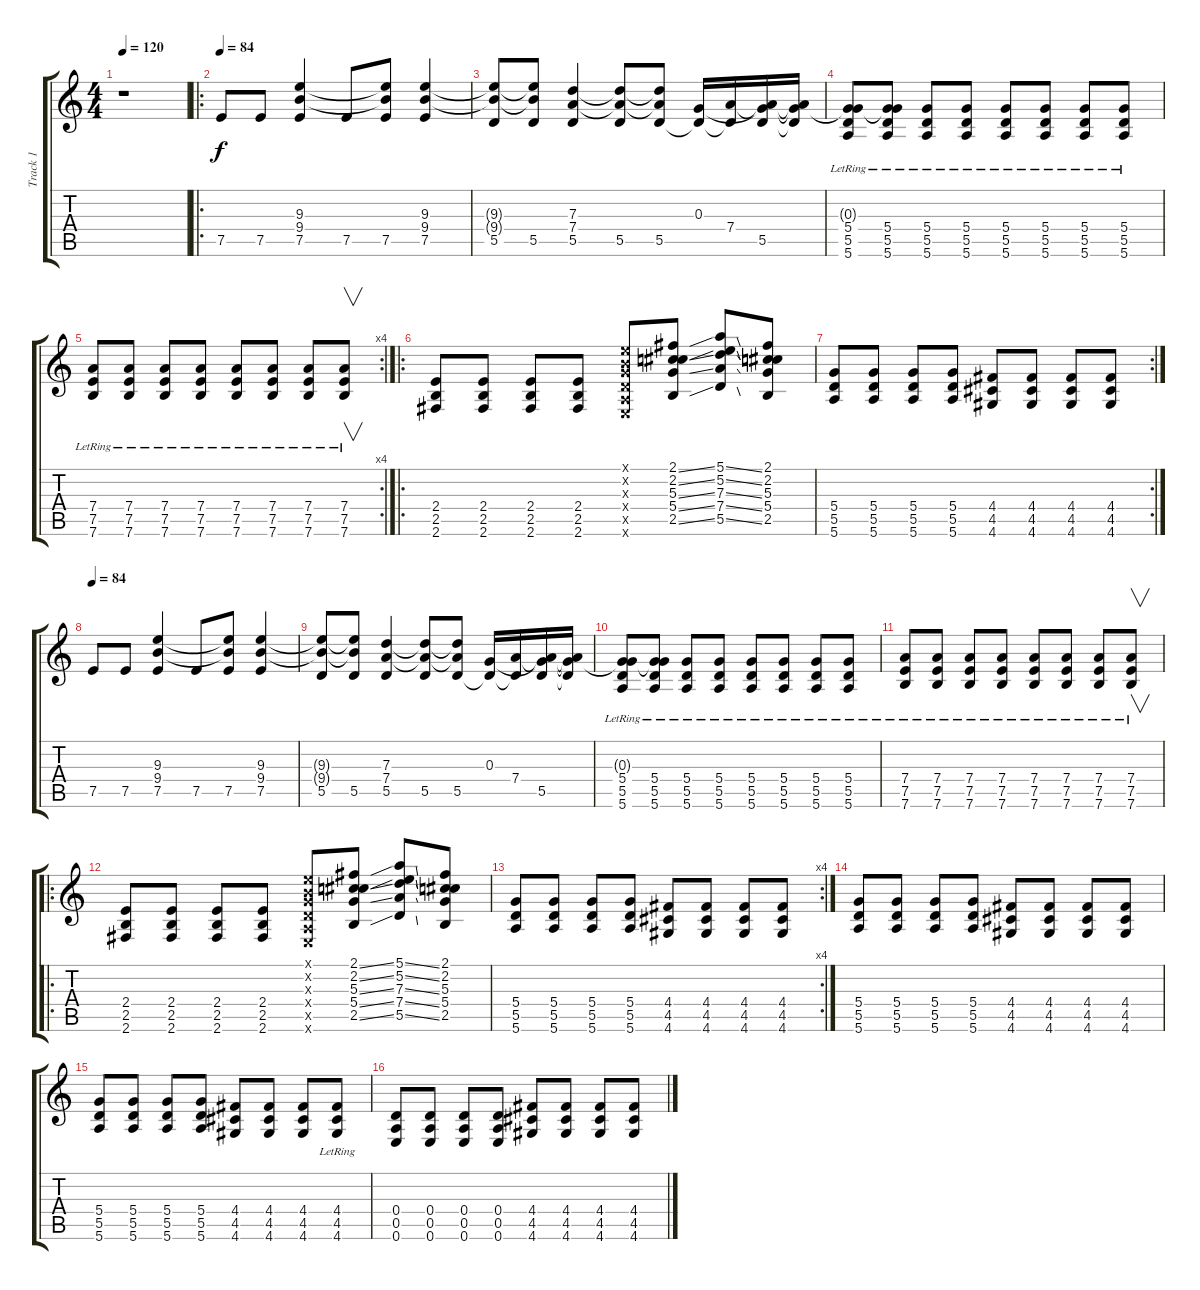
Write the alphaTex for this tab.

\track ("Track 1" "Track 1") {instrument electricguitarclean}
\staff {score tabs}
\tuning (E4 B3 G3 D3 A2 E2) {hide}
\ts (4 4)
\tempo 120
\tempo 84
\tempo 120
\clef g2
\ks c
r.1{dy f instrument electricguitarclean} |
\ro
\tempo 84
7.5.8 7.5.8 (9.3 9.4 7.5).4 7.5.8 (9.3{t} 9.4{t} 7.5).8 (9.3 9.4 7.5).4 |
(9.3{t} 9.4{t} 5.5).8 (9.3{t} 9.4{t} 5.5).8 (7.3 7.4 5.5).4 (7.3{t} 7.4{t} 5.5).8 (7.3{t} 7.4{t} 5.5).8 (0.3 5.5{t}).16 (7.4 5.5{t}).16 (0.3{t} 7.4{t} 5.5).16 (0.3{t} 7.4{t} 5.5{t}).16 |
(0.3{t} 5.4{lr} 5.5 5.6).8 (0.3{t} 5.4{lr} 5.5 5.6).8 (5.4{lr} 5.5 5.6).8 (5.4{lr} 5.5 5.6).8 (5.4{lr} 5.5 5.6).8 (5.4{lr} 5.5 5.6).8 (5.4{lr} 5.5 5.6).8 (5.4{lr} 5.5 5.6).8 |
\rc 4
(7.4{lr} 7.5 7.6).8 (7.4{lr} 7.5 7.6).8 (7.4{lr} 7.5 7.6).8 (7.4{lr} 7.5 7.6).8 (7.4{lr} 7.5 7.6).8 (7.4{lr} 7.5 7.6).8 (7.4{lr} 7.5 7.6).8 (7.4{lr} 7.5 7.6).8{v} |
\ro
(2.4 2.5 2.6).8 (2.4 2.5 2.6).8 (2.4 2.5 2.6).8 (2.4 2.5 2.6).8 (0.1{x} 0.2{x} 0.3{x} 0.4{x} 0.5{x} 0.6{x}).8 (2.1{ss} 2.2{ss} 5.3{ss} 5.4{ss} 2.5{ss}).8 (5.1{ss} 5.2{ss} 7.3{ss} 7.4{ss} 5.5{ss}).8 (2.1 2.2 5.3 5.4 2.5).8 |
\rc 2
(5.4 5.5 5.6).8 (5.4 5.5 5.6).8 (5.4 5.5 5.6).8 (5.4 5.5 5.6).8 (4.4 4.5 4.6).8 (4.4 4.5 4.6).8 (4.4 4.5 4.6).8 (4.4 4.5 4.6).8 |
\tempo 84
7.5.8 7.5.8 (9.3 9.4 7.5).4 7.5.8 (9.3{t} 9.4{t} 7.5).8 (9.3 9.4 7.5).4 |
(9.3{t} 9.4{t} 5.5).8 (9.3{t} 9.4{t} 5.5).8 (7.3 7.4 5.5).4 (7.3{t} 7.4{t} 5.5).8 (7.3{t} 7.4{t} 5.5).8 (0.3 5.5{t}).16 (7.4 5.5{t}).16 (0.3{t} 7.4{t} 5.5).16 (0.3{t} 7.4{t} 5.5{t}).16 |
(0.3{t} 5.4{lr} 5.5 5.6).8 (0.3{t} 5.4{lr} 5.5 5.6).8 (5.4{lr} 5.5 5.6).8 (5.4{lr} 5.5 5.6).8 (5.4{lr} 5.5 5.6).8 (5.4{lr} 5.5 5.6).8 (5.4{lr} 5.5 5.6).8 (5.4{lr} 5.5 5.6).8 |
(7.4{lr} 7.5 7.6).8 (7.4{lr} 7.5 7.6).8 (7.4{lr} 7.5 7.6).8 (7.4{lr} 7.5 7.6).8 (7.4{lr} 7.5 7.6).8 (7.4{lr} 7.5 7.6).8 (7.4{lr} 7.5 7.6).8 (7.4{lr} 7.5 7.6).8{v} |
\ro
(2.4 2.5 2.6).8 (2.4 2.5 2.6).8 (2.4 2.5 2.6).8 (2.4 2.5 2.6).8 (0.1{x} 0.2{x} 0.3{x} 0.4{x} 0.5{x} 0.6{x}).8 (2.1{ss} 2.2{ss} 5.3{ss} 5.4{ss} 2.5{ss}).8 (5.1{ss} 5.2{ss} 7.3{ss} 7.4{ss} 5.5{ss}).8 (2.1 2.2 5.3 5.4 2.5).8 |
\rc 4
(5.4 5.5 5.6).8 (5.4 5.5 5.6).8 (5.4 5.5 5.6).8 (5.4 5.5 5.6).8 (4.4 4.5 4.6).8 (4.4 4.5 4.6).8 (4.4 4.5 4.6).8 (4.4 4.5 4.6).8 |
(5.4 5.5 5.6).8 (5.4 5.5 5.6).8 (5.4 5.5 5.6).8 (5.4 5.5 5.6).8 (4.4 4.5 4.6).8 (4.4 4.5 4.6).8 (4.4 4.5 4.6).8 (4.4 4.5 4.6).8 |
(5.4 5.5 5.6).8 (5.4 5.5 5.6).8 (5.4 5.5 5.6).8 (5.4 5.5 5.6).8 (4.4 4.5 4.6).8 (4.4 4.5 4.6).8 (4.4 4.5 4.6).8 (4.4{lr} 4.5{lr} 4.6{lr}).8 |
(0.4 0.5 0.6).8{instrument lead2sawtooth} (0.4 0.5 0.6).8 (0.4 0.5 0.6).8 (0.4 0.5 0.6).8 (4.4 4.5 4.6).8 (4.4 4.5 4.6).8 (4.4 4.5 4.6).8 (4.4 4.5 4.6).8
